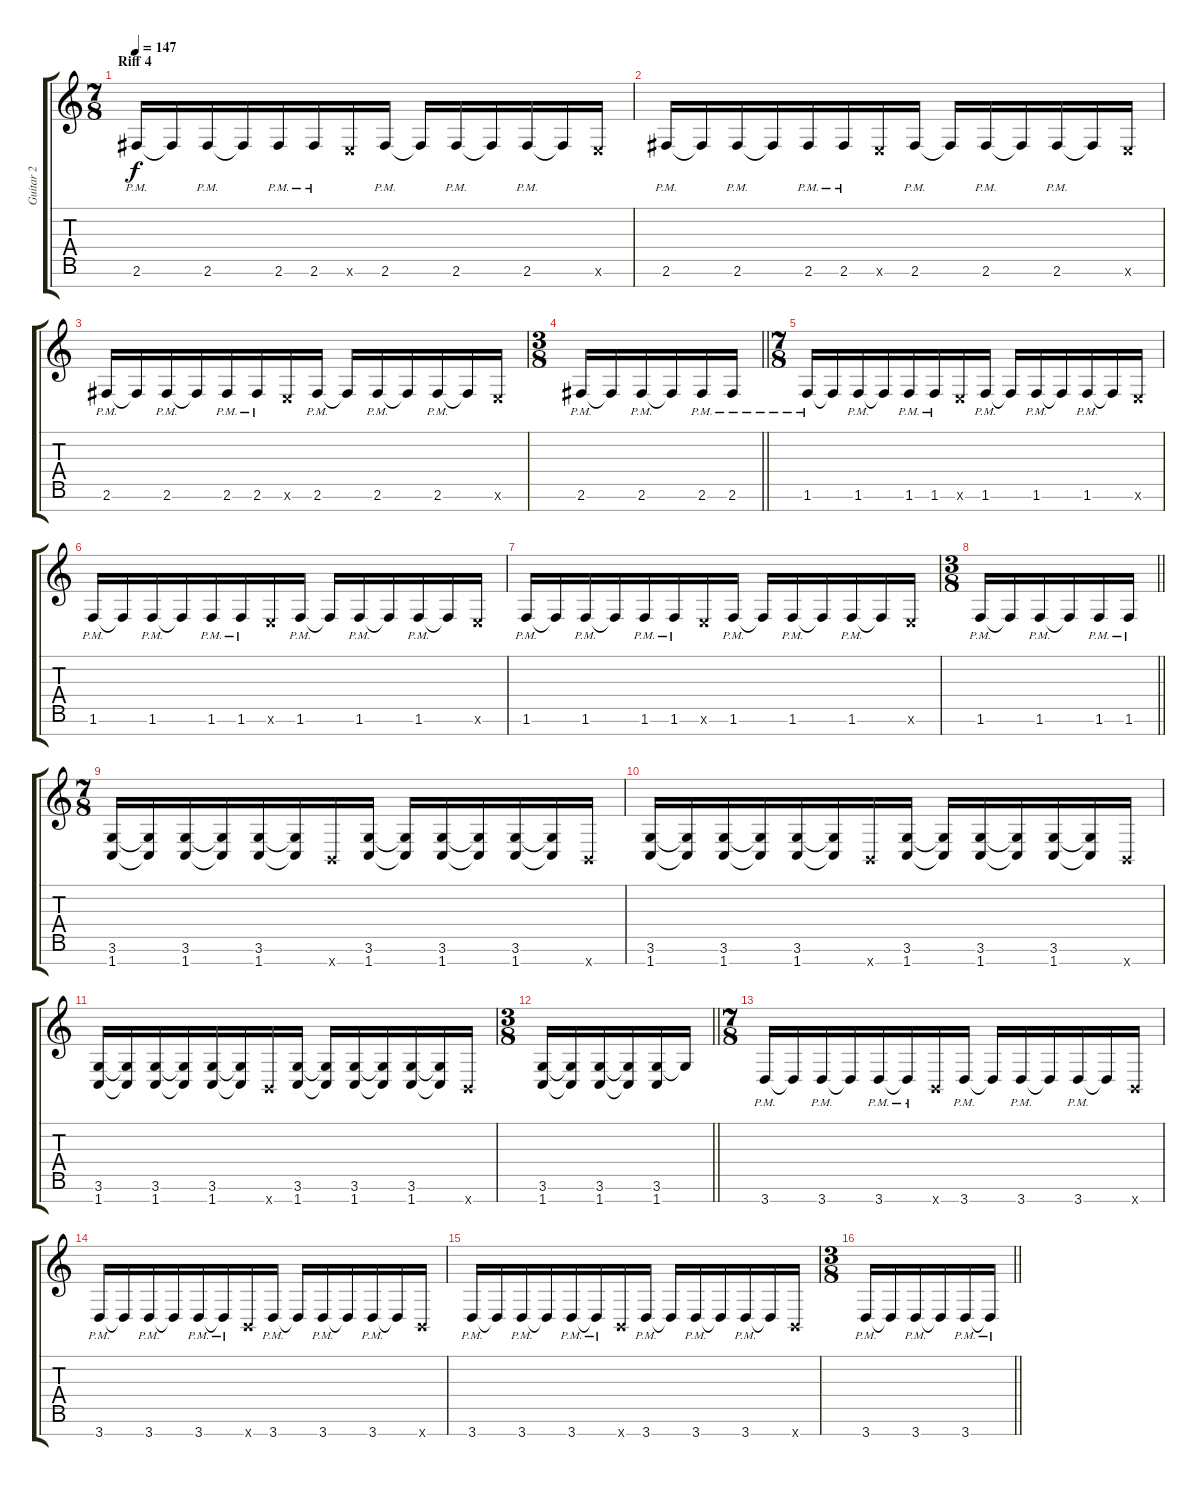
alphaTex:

\track ("Guitar 2" "Guitar 2") {instrument distortionguitar}
\staff {score tabs}
\tuning (E4 B3 G3 D3 A2 E2 B1) {hide}
\ts (7 8)
\section ("" "Riff 4")
\tempo 147
\clef g2
\ks c
2.6{pm}.16{dy f} 2.6{t}.16 2.6{pm}.16 2.6{t}.16 2.6{pm}.16 2.6{pm}.16 0.6{x}.16 2.6{pm}.16 2.6{t}.16 2.6{pm}.16 2.6{t}.16 2.6{pm}.16 2.6{t}.16 0.6{x}.16 |
2.6{pm}.16 2.6{t}.16 2.6{pm}.16 2.6{t}.16 2.6{pm}.16 2.6{pm}.16 0.6{x}.16 2.6{pm}.16 2.6{t}.16 2.6{pm}.16 2.6{t}.16 2.6{pm}.16 2.6{t}.16 0.6{x}.16 |
2.6{pm}.16 2.6{t}.16 2.6{pm}.16 2.6{t}.16 2.6{pm}.16 2.6{pm}.16 0.6{x}.16 2.6{pm}.16 2.6{t}.16 2.6{pm}.16 2.6{t}.16 2.6{pm}.16 2.6{t}.16 0.6{x}.16 |
\ts (3 8)
\barLineRight lightlight
2.6{pm}.16 2.6{t}.16 2.6{pm}.16 2.6{t}.16 2.6{pm}.16 2.6{pm}.16 |
\ts (7 8)
1.6{pm}.16 1.6{t}.16 1.6{pm}.16 1.6{t}.16 1.6{pm}.16 1.6{pm}.16 0.6{x}.16 1.6{pm}.16 1.6{t}.16 1.6{pm}.16 1.6{t}.16 1.6{pm}.16 1.6{t}.16 0.6{x}.16 |
1.6{pm}.16 1.6{t}.16 1.6{pm}.16 1.6{t}.16 1.6{pm}.16 1.6{pm}.16 0.6{x}.16 1.6{pm}.16 1.6{t}.16 1.6{pm}.16 1.6{t}.16 1.6{pm}.16 1.6{t}.16 0.6{x}.16 |
1.6{pm}.16 1.6{t}.16 1.6{pm}.16 1.6{t}.16 1.6{pm}.16 1.6{pm}.16 0.6{x}.16 1.6{pm}.16 1.6{t}.16 1.6{pm}.16 1.6{t}.16 1.6{pm}.16 1.6{t}.16 0.6{x}.16 |
\ts (3 8)
\barLineRight lightlight
1.6{pm}.16 1.6{t}.16 1.6{pm}.16 1.6{t}.16 1.6{pm}.16 1.6{pm}.16 |
\ts (7 8)
(3.6 1.7).16 (3.6{t} 1.7{t}).16 (3.6 1.7).16 (3.6{t} 1.7{t}).16 (3.6 1.7).16 (3.6{t} 1.7{t}).16 0.7{x}.16 (3.6 1.7).16 (3.6{t} 1.7{t}).16 (3.6 1.7).16 (3.6{t} 1.7{t}).16 (3.6 1.7).16 (3.6{t} 1.7{t}).16 0.7{x}.16 |
(3.6 1.7).16 (3.6{t} 1.7{t}).16 (3.6 1.7).16 (3.6{t} 1.7{t}).16 (3.6 1.7).16 (3.6{t} 1.7{t}).16 0.7{x}.16 (3.6 1.7).16 (3.6{t} 1.7{t}).16 (3.6 1.7).16 (3.6{t} 1.7{t}).16 (3.6 1.7).16 (3.6{t} 1.7{t}).16 0.7{x}.16 |
(3.6 1.7).16 (3.6{t} 1.7{t}).16 (3.6 1.7).16 (3.6{t} 1.7{t}).16 (3.6 1.7).16 (3.6{t} 1.7{t}).16 0.7{x}.16 (3.6 1.7).16 (3.6{t} 1.7{t}).16 (3.6 1.7).16 (3.6{t} 1.7{t}).16 (3.6 1.7).16 (3.6{t} 1.7{t}).16 0.7{x}.16 |
\ts (3 8)
\barLineRight lightlight
(3.6 1.7).16 (3.6{t} 1.7{t}).16 (3.6 1.7).16 (3.6{t} 1.7{t}).16 (3.6 1.7).16 3.6{t}.16 |
\ts (7 8)
3.7{pm}.16 3.7{t}.16 3.7{pm}.16 3.7{t}.16 3.7{pm}.16 3.7{pm t}.16 0.7{x}.16 3.7{pm}.16 3.7{t}.16 3.7{pm}.16 3.7{t}.16 3.7{pm}.16 3.7{t}.16 0.7{x}.16 |
3.7{pm}.16 3.7{t}.16 3.7{pm}.16 3.7{t}.16 3.7{pm}.16 3.7{pm t}.16 0.7{x}.16 3.7{pm}.16 3.7{t}.16 3.7{pm}.16 3.7{t}.16 3.7{pm}.16 3.7{t}.16 0.7{x}.16 |
3.7{pm}.16 3.7{t}.16 3.7{pm}.16 3.7{t}.16 3.7{pm}.16 3.7{pm t}.16 0.7{x}.16 3.7{pm}.16 3.7{t}.16 3.7{pm}.16 3.7{t}.16 3.7{pm}.16 3.7{t}.16 0.7{x}.16 |
\ts (3 8)
\barLineRight lightlight
3.7{pm}.16 3.7{t}.16 3.7{pm}.16 3.7{t}.16 3.7{pm}.16 3.7{pm t}.16
